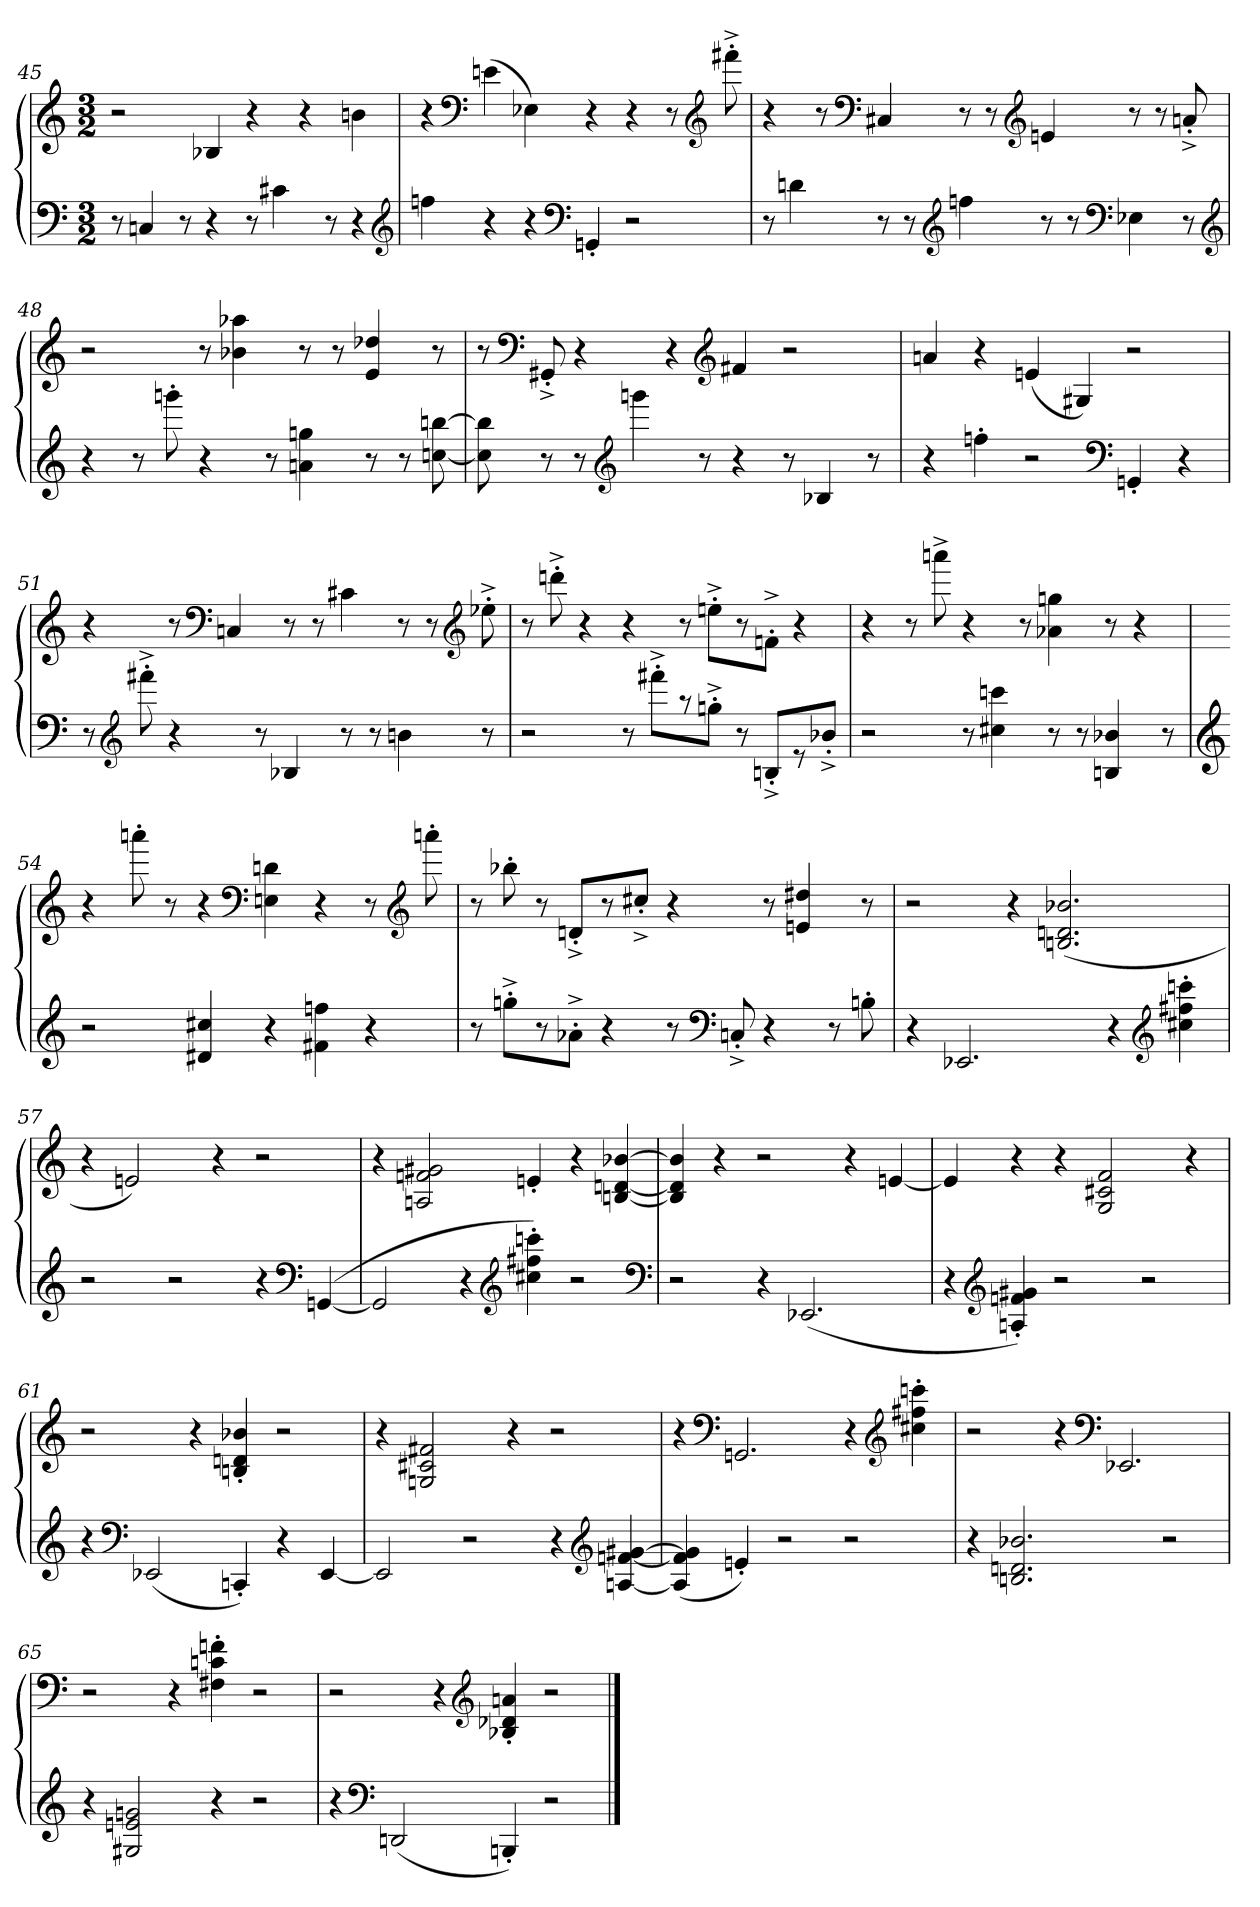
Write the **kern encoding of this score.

**kern	**kern
*part1	*part1
*staff2	*staff1
*clefF4	*clefG2
*k[]	*k[]
*M3/2	*M3/2
=45	=45
8r	2r
4Cn/	.
8r	.
4r	4B-X/
8r	4r
4c#X\	.
.	4r
8r	.
4r	4bn\
*clefG2	*
=46	=46
4ffn\	4r
*	*clefF4
4r	(4en\
4r	4E-X\)
*clefF4	*
4GGn'/	4r
2r	4r
.	8r
*	*clefG2
.	8fff#X'^\
=47	=47
8r	4r
4dn\	.
.	8r
*	*clefF4
8r	4C#X/
8r	.
*clefG2	*
4ffn\	8r
.	8r
*	*clefG2
8r	4en/
8r	.
*clefF4	*
4E-X\	8r
.	8r
8r	8an'^/
*clefG2	*
=48	=48
4r	2r
8r	.
8gggn'\	.
4r	8r
.	4b-X\ 4aa-X\
8r	.
4an\ 4ggn\	8r
.	8r
8r	4e/ 4dd-X/
8r	.
[8ccn\ [8bbn\	8r
=49	=49
8cc]\ 8bb]\	8r
*	*clefF4
8r	8GG#X'^/
8r	4r
*clefG2	*
4gggn\	.
.	4r
8r	.
*	*clefG2
4r	4f#X/
8r	2r
4B-X/	.
8r	.
=50	=50
4r	4an/
4ffn'\	4r
2r	(4en/
.	4G#X/)
*clefF4	*
4GGn'/	2r
4r	.
=51	=51
8r	4r
*clefG2	*
8fff#X'^\	.
4r	8r
*	*clefF4
.	4Cn/
8r	.
4B-X/	8r
.	8r
8r	4c#X\
8r	.
4bn\	8r
.	8r
*	*clefG2
8r	8ee-X'^\
=52	=52
2r	8r
.	8dddn'^\
.	4r
8r	4r
8fff#X'^\L	.
8r	8r
8ggn'^\J	8een'^\L
8r	8r
8Bn'^/L	8fn'^\J
8r	4r
8b-X'^/J	.
=53	=53
2r	4r
.	8r
.	8aaan^\
8r	4r
4cc#X\ 4cccn\	.
.	8r
8r	4a-X\ 4ggn\
8r	.
4Bn/ 4b-X/	8r
.	4r
8r	.
=54	=54
*clefG2	*
2r	4r
.	8aaan'\
.	8r
4d#X/ 4cc#X/	4r
*	*clefF4
4r	4En\ 4dn\
4f#X\ 4ffn\	4r
4r	8r
*	*clefG2
.	8aaan'\
=55	=55
8r	8r
8ggn'^\L	8bb-X'\
8r	8r
8a-X'^\J	8dn'^/L
4r	8r
.	8cc#X'^/J
8r	4r
*clefF4	*
8Cn'^/	.
4r	8r
.	4en/ 4dd#X/
8r	.
8Bn'\	8r
=56	=56
4r	2r
2.EE-X/	.
.	4r
.	(2.Bn/ 2.dn/ 2.b-X/
4r	.
*clefG2	*
4cc#X'\ 4ff#X'\ 4cccn'\	.
=57	=57
2r	4r
.	2en/)
2r	.
.	4r
4r	2r
*clefF4	*
([4GGn/	.
=58	=58
2GG/]	4r
.	2An/ 2fn/ 2g#X/
4r	.
*clefG2	*
4cc#X'\ 4ff#X'\ 4cccn'\)	4en'/
2r	4r
.	[4Bn/ [4dn/ [4b-X/
*clefF4	*
=59	=59
2r	4Bn]/ 4dn]/ 4b-]/
.	4r
4r	2r
(2.EE-X/	.
.	4r
.	[4en/
=60	=60
4r	4e/]
*clefG2	*
4An'/ 4fn'/ 4g#X'/)	4r
2r	4r
.	2G/ 2c#X/ 2f/
2r	.
.	4r
=61	=61
4r	2r
*clefF4	*
(2EE-X/	.
.	4r
4CCn'/)	4Bn'/ 4dn'/ 4b-X'/
4r	2r
[4EE-/	.
=62	=62
2EE-/]	4r
.	2Gn/ 2c#X/ 2f#X/
2r	.
.	4r
4r	2r
*clefG2	*
[4An/ [4fn/ [4g#X/	.
=63	=63
(4A]/ 4f]/ 4g#]/	4r
*	*clefF4
4en'/)	2.GGn/
2r	.
2r	4r
*	*clefG2
.	4cc#X'\ 4ff#X'\ 4cccn'\
=64	=64
4r	2r
2.Bn/ 2.dn/ 2.b-X/	.
.	4r
*	*clefF4
.	2.EE-X/
2r	.
=65	=65
4r	2r
2G#X/ 2en/ 2gn/	.
.	4r
4r	4F#X'\ 4cn'\ 4fn'\
2r	2r
=66	=66
4r	2r
*clefF4	*
(2DDn/	.
.	4r
*	*clefG2
4BBBn'/)	4B-X'/ 4d-X'/ 4an'/
2r	2r
==	==
*-	*-
